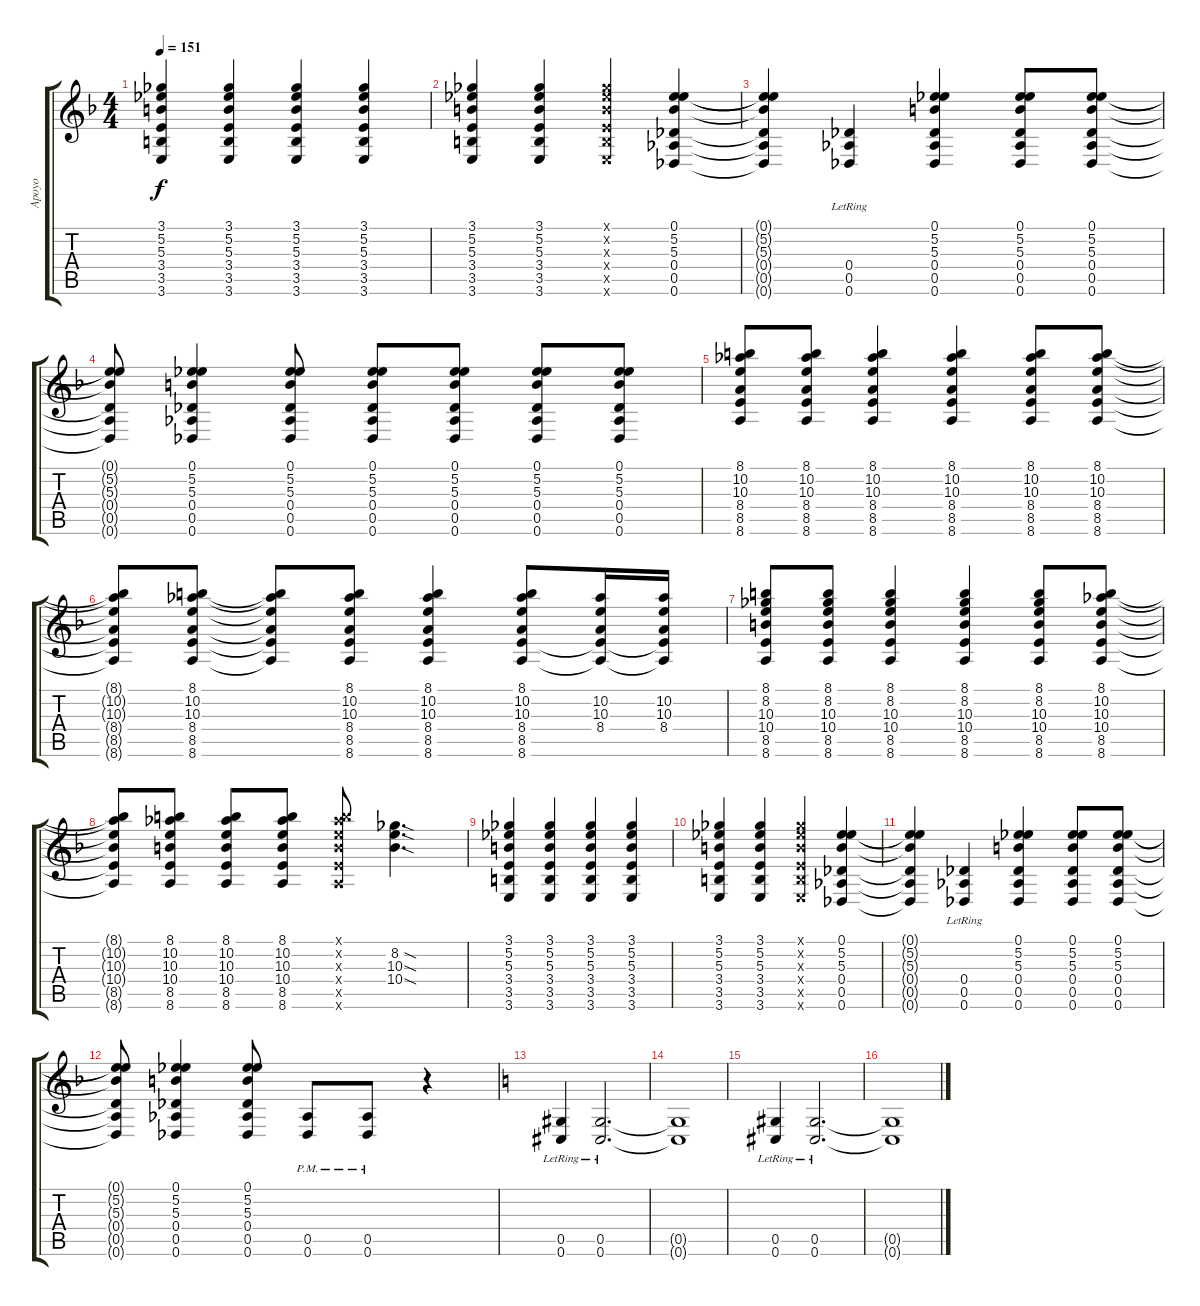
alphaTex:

\track ("Apoyo" "Apoyo") {instrument overdrivenguitar}
\staff {score tabs}
\tuning (Eb4 Bb3 Gb3 Db3 Ab2 Db2) {hide}
\ts (4 4)
\tempo 151
\clef g2
\ks f
(3.1 5.2 5.3 3.4 3.5 3.6).4{dy f} (3.1 5.2 5.3 3.4 3.5 3.6).4 (3.1 5.2 5.3 3.4 3.5 3.6).4 (3.1 5.2 5.3 3.4 3.5 3.6).4 |
(3.1 5.2 5.3 3.4 3.5 3.6).4 (3.1 5.2 5.3 3.4 3.5 3.6).4 (3.1{x} 5.2{x} 5.3{x} 3.4{x} 3.5{x} 3.6{x}).4 (0.1 5.2 5.3 0.4 0.5 0.6).4 |
(0.1{t} 5.2{t} 5.3{t} 0.4{t} 0.5{t} 0.6{t}).4 (0.4{lr} 0.5{lr} 0.6{lr}).4 (0.1 5.2 5.3 0.4 0.5 0.6).4 (0.1 5.2 5.3 0.4 0.5 0.6).8 (0.1 5.2 5.3 0.4 0.5 0.6).8 |
(0.1{t} 5.2{t} 5.3{t} 0.4{t} 0.5{t} 0.6{t}).8 (0.1 5.2 5.3 0.4 0.5 0.6).4 (0.1 5.2 5.3 0.4 0.5 0.6).8 (0.1 5.2 5.3 0.4 0.5 0.6).8 (0.1 5.2 5.3 0.4 0.5 0.6).8 (0.1 5.2 5.3 0.4 0.5 0.6).8 (0.1 5.2 5.3 0.4 0.5 0.6).8 |
(8.1 10.2 10.3 8.4 8.5 8.6).8 (8.1 10.2 10.3 8.4 8.5 8.6).8 (8.1 10.2 10.3 8.4 8.5 8.6).4 (8.1 10.2 10.3 8.4 8.5 8.6).4 (8.1 10.2 10.3 8.4 8.5 8.6).8 (8.1 10.2 10.3 8.4 8.5 8.6).8 |
(8.1{t} 10.2{t} 10.3{t} 8.4{t} 8.5{t} 8.6{t}).8 (8.1 10.2 10.3 8.4 8.5 8.6).8 (8.1{t} 10.2{t} 10.3{t} 8.4{t} 8.5{t} 8.6{t}).8 (8.1 10.2 10.3 8.4 8.5 8.6).8 (8.1 10.2 10.3 8.4 8.5 8.6).4 (8.1 10.2 10.3 8.4 8.5 8.6).8 (10.2 10.3 8.4 8.5{t} 8.6{t}).16 (10.2 10.3 8.4 8.5{t} 8.6{t}).16 |
(8.1 8.2 10.3 10.4 8.5 8.6).8 (8.1 8.2 10.3 10.4 8.5 8.6).8 (8.1 8.2 10.3 10.4 8.5 8.6).4 (8.1 8.2 10.3 10.4 8.5 8.6).4 (8.1 8.2 10.3 10.4 8.5 8.6).8 (8.1 10.2 10.3 10.4 8.5 8.6).8 |
(8.1{t} 10.2{t} 10.3{t} 10.4{t} 8.5{t} 8.6{t}).8 (8.1 10.2 10.3 10.4 8.5 8.6).8 (8.1 10.2 10.3 10.4 8.5 8.6).8 (8.1 10.2 10.3 10.4 8.5 8.6).8 (8.1{x} 10.2{x} 10.3{x} 10.4{x} 8.5{x} 8.6{x}).8 (8.2{sod} 10.3{sod} 10.4{sod}).4{d} |
(3.1 5.2 5.3 3.4 3.5 3.6).4 (3.1 5.2 5.3 3.4 3.5 3.6).4 (3.1 5.2 5.3 3.4 3.5 3.6).4 (3.1 5.2 5.3 3.4 3.5 3.6).4 |
(3.1 5.2 5.3 3.4 3.5 3.6).4 (3.1 5.2 5.3 3.4 3.5 3.6).4 (3.1{x} 5.2{x} 5.3{x} 3.4{x} 3.5{x} 3.6{x}).4 (0.1 5.2 5.3 0.4 0.5 0.6).4 |
(0.1{t} 5.2{t} 5.3{t} 0.4{t} 0.5{t} 0.6{t}).4 (0.4{lr} 0.5{lr} 0.6{lr}).4 (0.1 5.2 5.3 0.4 0.5 0.6).4 (0.1 5.2 5.3 0.4 0.5 0.6).8 (0.1 5.2 5.3 0.4 0.5 0.6).8 |
(0.1{t} 5.2{t} 5.3{t} 0.4{t} 0.5{t} 0.6{t}).8 (0.1 5.2 5.3 0.4 0.5 0.6).4 (0.1 5.2 5.3 0.4 0.5 0.6).8 (0.5{pm} 0.6{pm}).8 (0.5{pm} 0.6{pm}).8 r.4 |
\ks c
(0.5 0.6{lr}).4 (0.5{lr} 0.6{lr}).2{d} |
(0.5{t} 0.6{t}).1 |
(0.5 0.6{lr}).4 (0.5{lr} 0.6{lr}).2{d} |
(0.5{t} 0.6{t}).1
